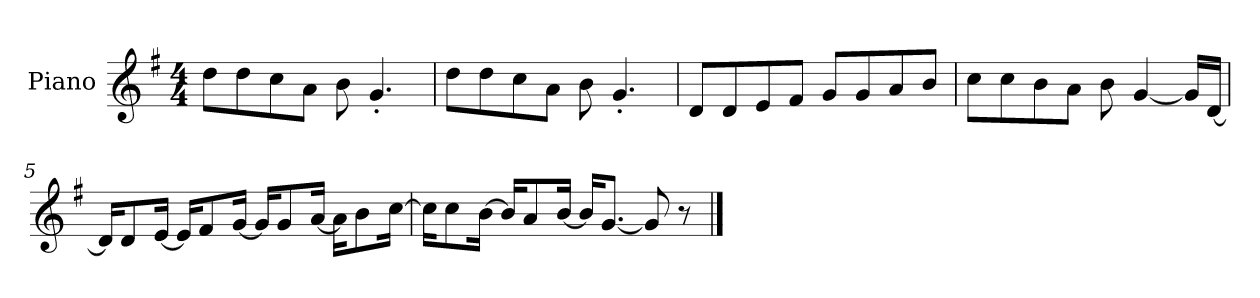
**kern
*part1
*staff1
*I"Piano
*I'P-no
*clefG2
*k[f#]
*M4/4
*MM90
=1
8dd\L
8dd\
8cc\
8a\J
8b\
4.g'/
=2
8dd\L
8dd\
8cc\
8a\J
8b\
4.g'/
=3
8d/L
8d/
8e/
8f#/J
8g/L
8g/
8a/
8b/J
=4
8cc\L
8cc\
8b\
8a\J
8b\
[4g/
16g/LL]
[16d/JJ
!!LO:LB:g=z
=5
16d/KL]
8d/
[16e/Jk
16e/KL]
8f#/
[16g/Jk
16g/KL]
8g/
[16a/Jk
16a\KL]
8b\
[16cc\Jk
=6
16cc\KL]
8cc\
[16b\Jk
16b/KL]
8a/
[16b/Jk
16b/KL]
[8.g/J
8g/]
8r
==
*-
